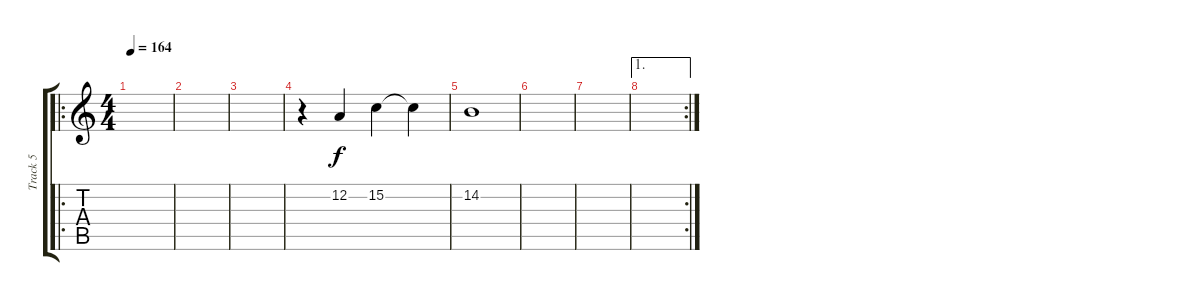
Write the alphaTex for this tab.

\track ("Track 5" "Track 5") {instrument stringensemble1}
\staff {score tabs}
\tuning (D4 A3 F3 C3 G2 D2) {hide}
\ro
\ts (4 4)
\tempo 164
\clef g2
\ks c
|
|
|
r.4 12.2.4 15.2.4 15.2{t}.4 |
14.2.1 |
|
|
\ae 1
\rc 2
